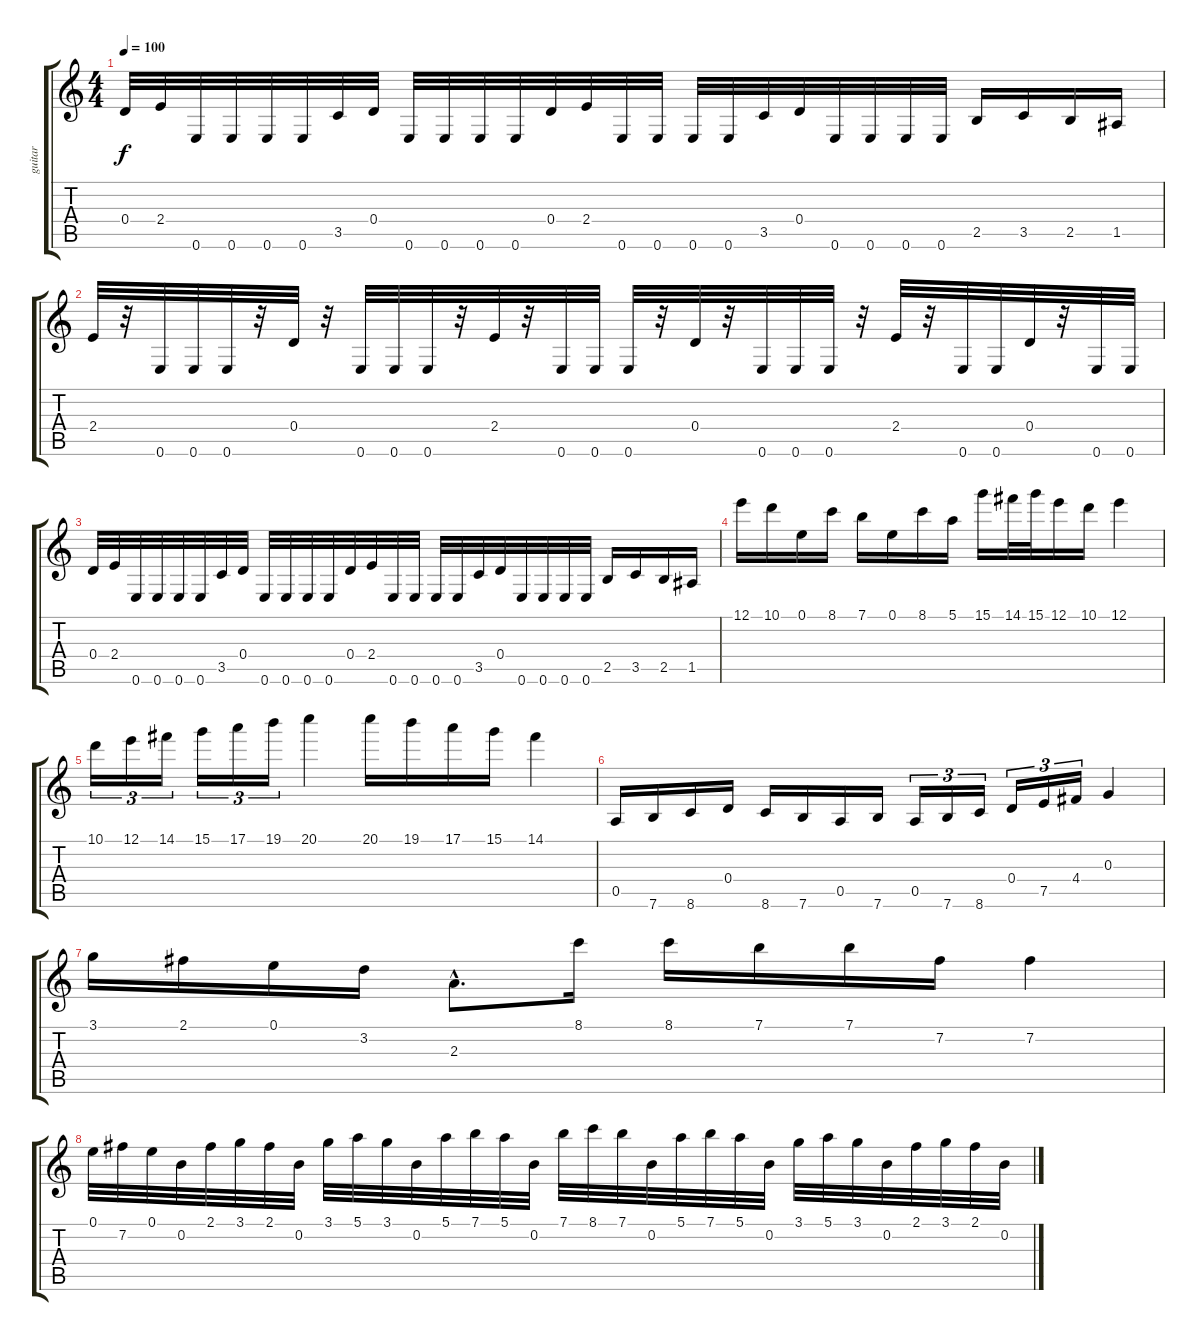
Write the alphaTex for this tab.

\track ("guitar" "guitar") {instrument distortionguitar}
\staff {score tabs}
\tuning (E4 B3 G3 D3 A2 E2) {hide}
\ts (4 4)
\tempo 100
\clef g2
\ks c
0.4.32{dy f} 2.4.32 0.6.32 0.6.32 0.6.32 0.6.32 3.5.32 0.4.32 0.6.32 0.6.32 0.6.32 0.6.32 0.4.32 2.4.32 0.6.32 0.6.32 0.6.32 0.6.32 3.5.32 0.4.32 0.6.32 0.6.32 0.6.32 0.6.32 2.5.16 3.5.16 2.5.16 1.5.16 |
2.4.32 r.32 0.6.32 0.6.32 0.6.32 r.32 0.4.32 r.32 0.6.32 0.6.32 0.6.32 r.32 2.4.32 r.32 0.6.32 0.6.32 0.6.32 r.32 0.4.32 r.32 0.6.32 0.6.32 0.6.32 r.32 2.4.32 r.32 0.6.32 0.6.32 0.4.32 r.32 0.6.32 0.6.32 |
0.4.32 2.4.32 0.6.32 0.6.32 0.6.32 0.6.32 3.5.32 0.4.32 0.6.32 0.6.32 0.6.32 0.6.32 0.4.32 2.4.32 0.6.32 0.6.32 0.6.32 0.6.32 3.5.32 0.4.32 0.6.32 0.6.32 0.6.32 0.6.32 2.5.16 3.5.16 2.5.16 1.5.16 |
12.1.16 10.1.16 0.1.16 8.1.16 7.1.16 0.1.16 8.1.16 5.1.16 15.1.16 14.1.32 15.1.32 12.1.16 10.1.16 12.1.4 |
10.1.16{tu (3 2)} 12.1.16{tu (3 2)} 14.1.16{tu (3 2)} 15.1.16{tu (3 2)} 17.1.16{tu (3 2)} 19.1.16{tu (3 2)} 20.1.4 20.1.16 19.1.16 17.1.16 15.1.16 14.1.4 |
0.5.16 7.6.16 8.6.16 0.4.16 8.6.16 7.6.16 0.5.16 7.6.16 0.5.16{tu (3 2)} 7.6.16{tu (3 2)} 8.6.16{tu (3 2)} 0.4.16{tu (3 2)} 7.5.16{tu (3 2)} 4.4.16{tu (3 2)} 0.3.4 |
3.1.16 2.1.16 0.1.16 3.2.16 2.3{hac}.8{d} 8.1.16 8.1.16 7.1.16 7.1.16 7.2.16 7.2.4 |
0.1.32 7.2.32 0.1.32 0.2.32 2.1.32 3.1.32 2.1.32 0.2.32 3.1.32 5.1.32 3.1.32 0.2.32 5.1.32 7.1.32 5.1.32 0.2.32 7.1.32 8.1.32 7.1.32 0.2.32 5.1.32 7.1.32 5.1.32 0.2.32 3.1.32 5.1.32 3.1.32 0.2.32 2.1.32 3.1.32 2.1.32 0.2.32
